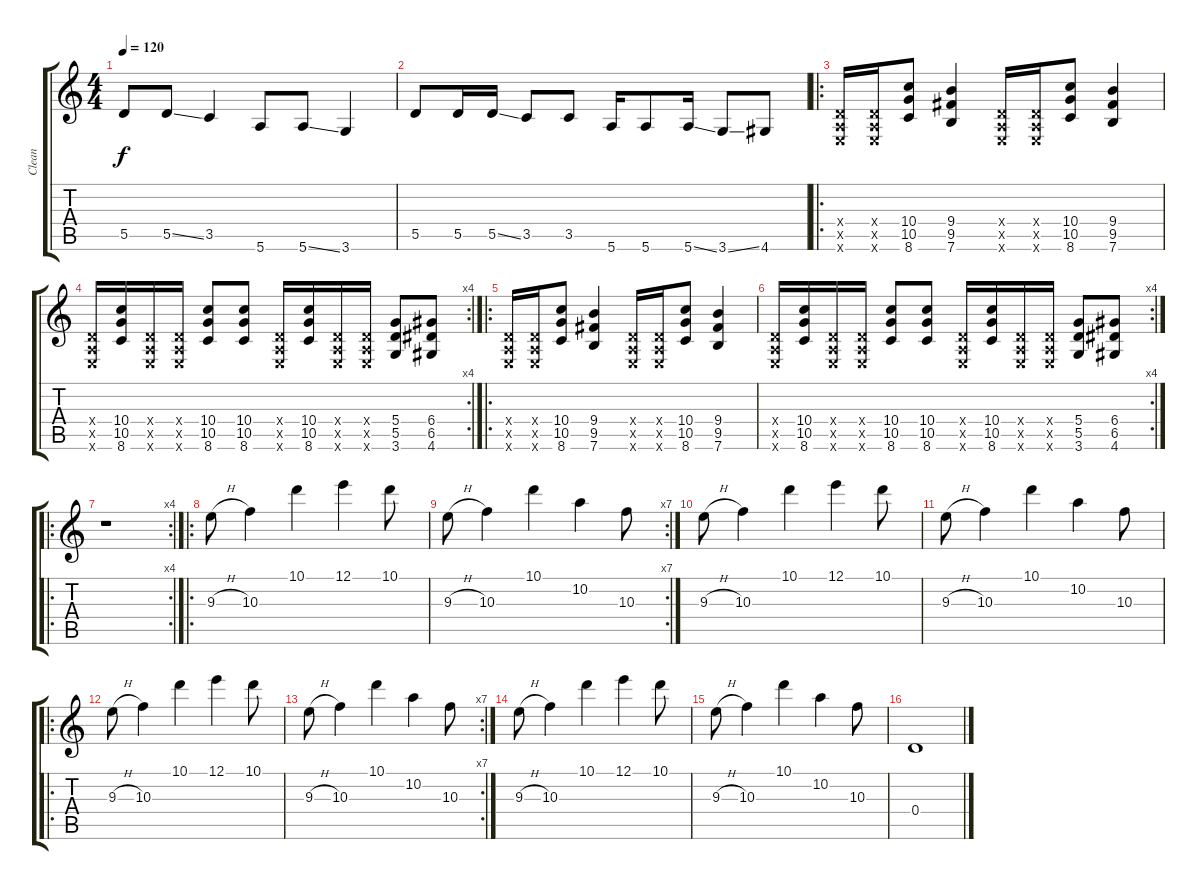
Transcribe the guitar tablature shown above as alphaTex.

\track ("Clean" "Clean") {instrument overdrivenguitar}
\staff {score tabs}
\tuning (E4 B3 G3 D3 A2 E2) {hide}
\ts (4 4)
\tempo 120
\clef g2
\ks c
5.5.8{dy f} 5.5{ss}.8 3.5.4 5.6.8 5.6{ss}.8 3.6.4 |
5.5.8 5.5.16 5.5{ss}.16 3.5.8 3.5.8 5.6.16 5.6.8 5.6{ss}.16 3.6{ss}.8 4.6.8 |
\ro
(0.4{x} 0.5{x} 0.6{x}).16 (0.4{x} 0.5{x} 0.6{x}).16 (10.4 10.5 8.6).8 (9.4 9.5 7.6).4 (0.4{x} 0.5{x} 0.6{x}).16 (0.4{x} 0.5{x} 0.6{x}).16 (10.4 10.5 8.6).8 (9.4 9.5 7.6).4 |
\rc 4
(0.4{x} 0.5{x} 0.6{x}).16 (10.4 10.5 8.6).16 (0.4{x} 0.5{x} 0.6{x}).16 (0.4{x} 0.5{x} 0.6{x}).16 (10.4 10.5 8.6).8 (10.4 10.5 8.6).8 (0.4{x} 0.5{x} 0.6{x}).16 (10.4 10.5 8.6).16 (0.4{x} 0.5{x} 0.6{x}).16 (0.4{x} 0.5{x} 0.6{x}).16 (5.4 5.5 3.6).8 (6.4 6.5 4.6).8 |
\ro
(0.4{x} 0.5{x} 0.6{x}).16 (0.4{x} 0.5{x} 0.6{x}).16 (10.4 10.5 8.6).8 (9.4 9.5 7.6).4 (0.4{x} 0.5{x} 0.6{x}).16 (0.4{x} 0.5{x} 0.6{x}).16 (10.4 10.5 8.6).8 (9.4 9.5 7.6).4 |
\rc 4
(0.4{x} 0.5{x} 0.6{x}).16 (10.4 10.5 8.6).16 (0.4{x} 0.5{x} 0.6{x}).16 (0.4{x} 0.5{x} 0.6{x}).16 (10.4 10.5 8.6).8 (10.4 10.5 8.6).8 (0.4{x} 0.5{x} 0.6{x}).16 (10.4 10.5 8.6).16 (0.4{x} 0.5{x} 0.6{x}).16 (0.4{x} 0.5{x} 0.6{x}).16 (5.4 5.5 3.6).8 (6.4 6.5 4.6).8 |
\ro
\rc 4
r.1 |
\ro
9.3{h}.8{volume 12 instrument acousticguitarsteel} 10.3.4 10.1.4 12.1.4 10.1.8 |
\rc 7
9.3{h}.8 10.3.4 10.1.4 10.2.4 10.3.8 |
9.3{h}.8 10.3.4 10.1.4 12.1.4 10.1.8 |
9.3{h}.8 10.3.4 10.1.4 10.2.4 10.3.8 |
\ro
9.3{h}.8 10.3.4 10.1.4 12.1.4 10.1.8 |
\rc 7
9.3{h}.8 10.3.4 10.1.4 10.2.4 10.3.8 |
9.3{h}.8 10.3.4 10.1.4 12.1.4 10.1.8 |
9.3{h}.8 10.3.4 10.1.4 10.2.4 10.3.8 |
0.4.1
